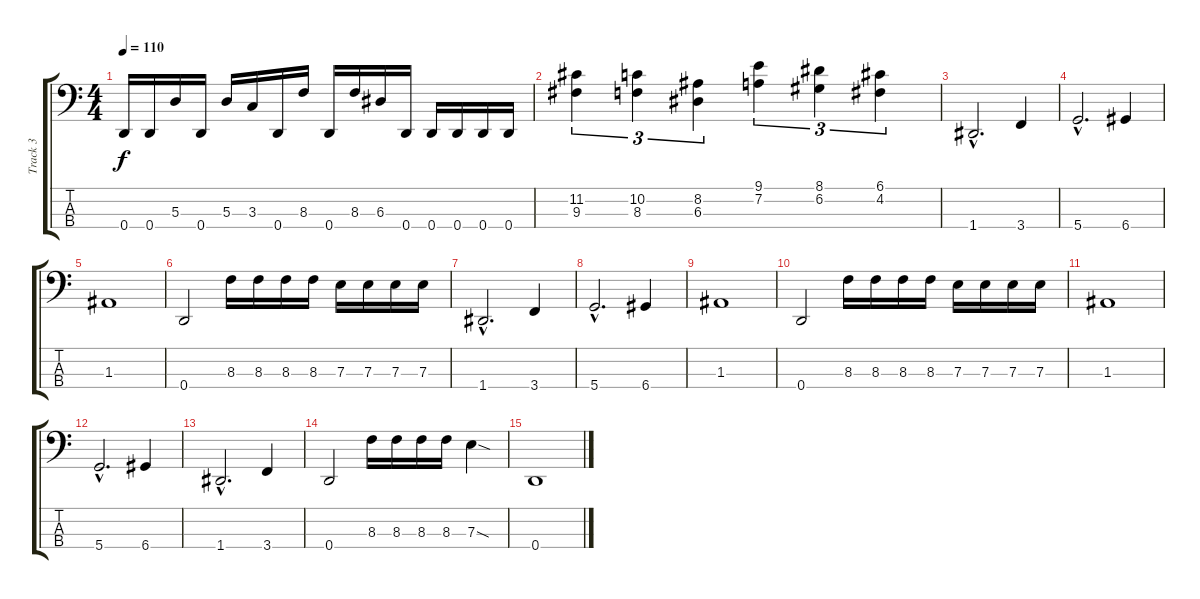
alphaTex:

\track ("Track 3" "Track 3") {instrument electricbassfinger}
\staff {score tabs}
\tuning (G2 D2 A1 D1) {hide}
\ts (4 4)
\tempo 110
\clef f4
\ks c
0.4.16{dy f} 0.4.16 5.3.16 0.4.16 5.3.16 3.3.16 0.4.16 8.3.16 0.4.16 8.3.16 6.3.16 0.4.16 0.4.16 0.4.16 0.4.16 0.4.16 |
(11.2 9.3).4{tu (3 2)} (10.2 8.3).4{tu (3 2)} (8.2 6.3).4{tu (3 2)} (9.1 7.2).4{tu (3 2)} (8.1 6.2).4{tu (3 2)} (6.1 4.2).4{tu (3 2)} |
1.4{hac}.2{d} 3.4.4 |
5.4{hac}.2{d} 6.4.4 |
1.3.1 |
0.4.2 8.3.16 8.3.16 8.3.16 8.3.16 7.3.16 7.3.16 7.3.16 7.3.16 |
1.4{hac}.2{d} 3.4.4 |
5.4{hac}.2{d} 6.4.4 |
1.3.1 |
0.4.2 8.3.16 8.3.16 8.3.16 8.3.16 7.3.16 7.3.16 7.3.16 7.3.16 |
1.3.1 |
5.4{hac}.2{d} 6.4.4 |
1.4{hac}.2{d} 3.4.4 |
0.4.2 8.3.16 8.3.16 8.3.16 8.3.16 7.3{sod}.4 |
0.4.1
